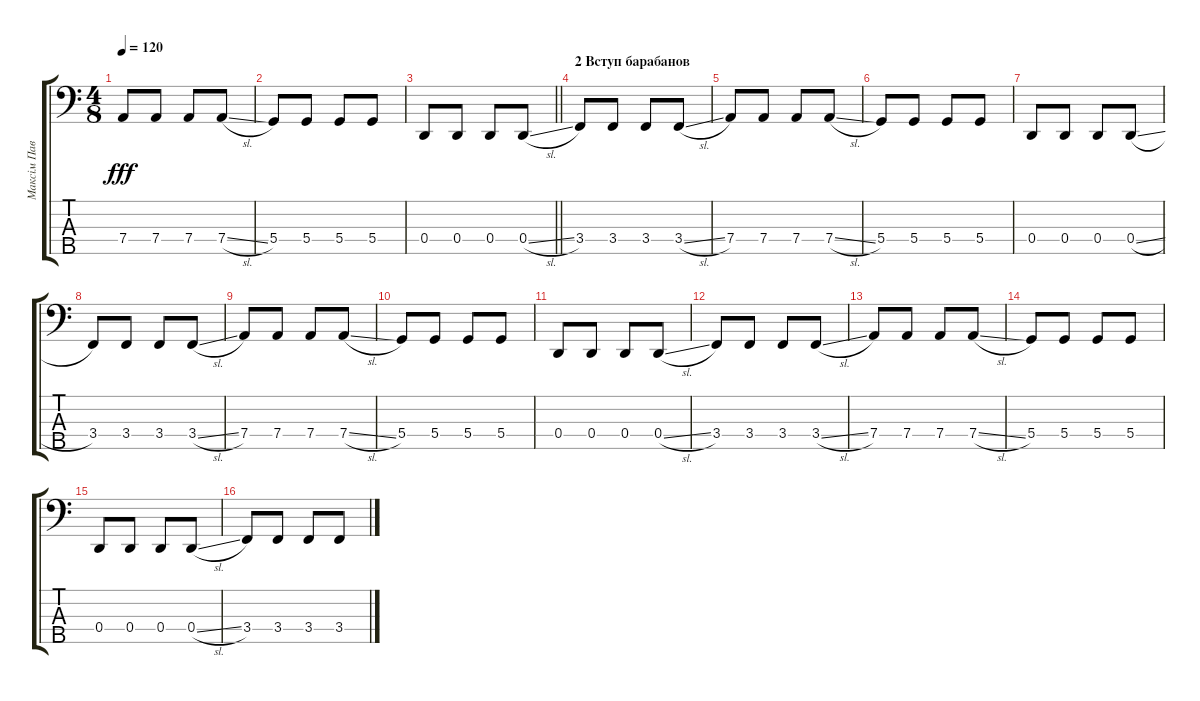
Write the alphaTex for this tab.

\track ("Максім Павлов - Bass Guitar" "Максім Пав") {instrument electricbassfinger}
\staff {score tabs}
\tuning (G2 D2 A1 D1 B0) {hide}
\ts (4 8)
\tempo 120
\clef f4
\ks c
7.4.8{dy fff} 7.4.8 7.4.8 7.4{sl}.8 |
5.4.8 5.4.8 5.4.8 5.4.8 |
\barLineRight lightlight
0.4.8 0.4.8 0.4.8 0.4{sl}.8 |
\section ("" "2 Вступ барабанов")
3.4.8 3.4.8 3.4.8 3.4{sl}.8 |
7.4.8 7.4.8 7.4.8 7.4{sl}.8 |
5.4.8 5.4.8 5.4.8 5.4.8 |
0.4.8 0.4.8 0.4.8 0.4{sl}.8 |
3.4.8 3.4.8 3.4.8 3.4{sl}.8 |
7.4.8 7.4.8 7.4.8 7.4{sl}.8 |
5.4.8 5.4.8 5.4.8 5.4.8 |
0.4.8 0.4.8 0.4.8 0.4{sl}.8 |
3.4.8 3.4.8 3.4.8 3.4{sl}.8 |
7.4.8 7.4.8 7.4.8 7.4{sl}.8 |
5.4.8 5.4.8 5.4.8 5.4.8 |
0.4.8 0.4.8 0.4.8 0.4{sl}.8 |
3.4.8 3.4.8 3.4.8 3.4{sl}.8
